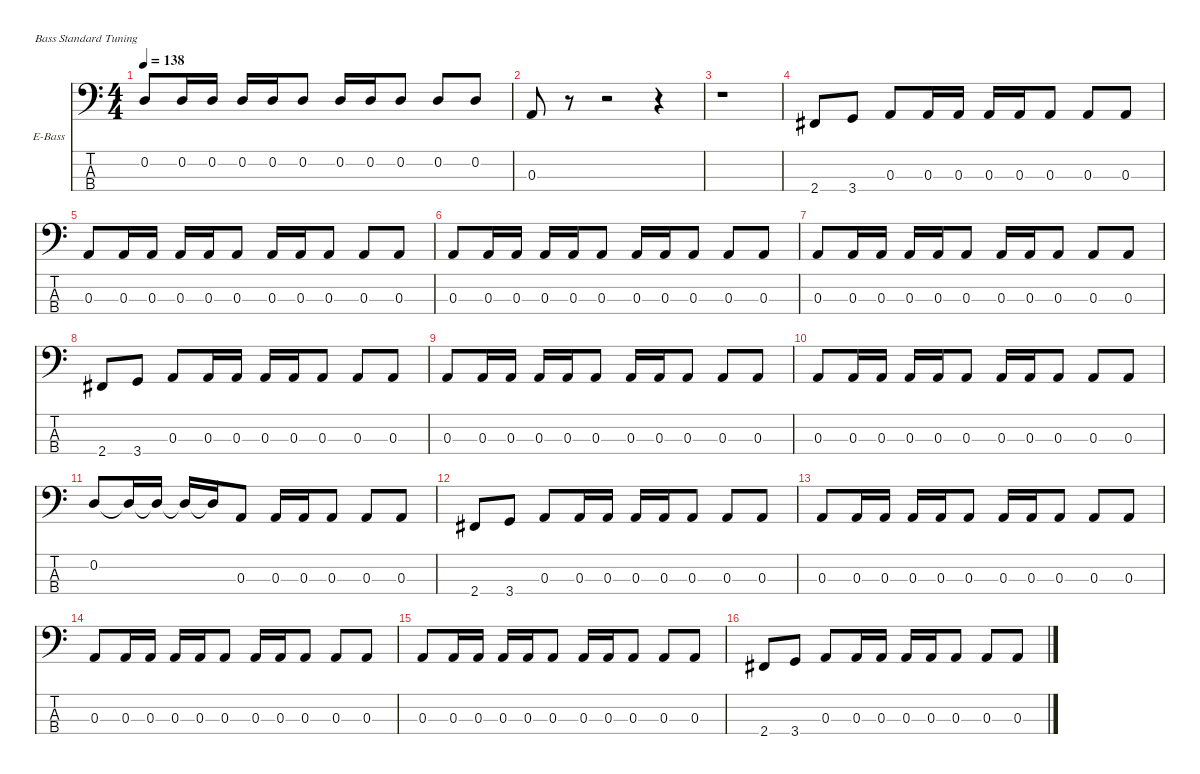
\hideDynamics
\bracketExtendMode nobrackets
\firstSystemTrackNameOrientation horizontal
\otherSystemsTrackNameOrientation horizontal
\track ("Joe Satriani" "E-Bass") {instrument electricbassfinger}
\staff {score tabs}
\tuning (G2 D2 A1 E1)
\ts (4 4)
\tempo 138
\clef f4
\ks c
0.2.8{dy f beam Up} 0.2.16{beam Up} 0.2.16{beam Up} 0.2.16{beam Up} 0.2.16{beam Up} 0.2.8{beam Up} 0.2.16{beam Up} 0.2.16{beam Up} 0.2.8{beam Up} 0.2.8{beam Up} 0.2.8{beam Up} |
0.3.8{beam Up} r.8{beam Up} r.2{beam Up} r.4{beam Up} |
r.1{beam Down} |
2.4{acc #}.8{beam Up} 3.4.8{beam Up} 0.3.8{beam Up} 0.3.16{beam Up} 0.3.16{beam Up} 0.3.16{beam Up} 0.3.16{beam Up} 0.3.8{beam Up} 0.3.8{beam Up} 0.3.8{beam Up} |
0.3.8{beam Up} 0.3.16{beam Up} 0.3.16{beam Up} 0.3.16{beam Up} 0.3.16{beam Up} 0.3.8{beam Up} 0.3.16{beam Up} 0.3.16{beam Up} 0.3.8{beam Up} 0.3.8{beam Up} 0.3.8{beam Up} |
0.3.8{beam Up} 0.3.16{beam Up} 0.3.16{beam Up} 0.3.16{beam Up} 0.3.16{beam Up} 0.3.8{beam Up} 0.3.16{beam Up} 0.3.16{beam Up} 0.3.8{beam Up} 0.3.8{beam Up} 0.3.8{beam Up} |
0.3.8{beam Up} 0.3.16{beam Up} 0.3.16{beam Up} 0.3.16{beam Up} 0.3.16{beam Up} 0.3.8{beam Up} 0.3.16{beam Up} 0.3.16{beam Up} 0.3.8{beam Up} 0.3.8{beam Up} 0.3.8{beam Up} |
2.4{acc #}.8{beam Up} 3.4.8{beam Up} 0.3.8{beam Up} 0.3.16{beam Up} 0.3.16{beam Up} 0.3.16{beam Up} 0.3.16{beam Up} 0.3.8{beam Up} 0.3.8{beam Up} 0.3.8{beam Up} |
0.3.8{beam Up} 0.3.16{beam Up} 0.3.16{beam Up} 0.3.16{beam Up} 0.3.16{beam Up} 0.3.8{beam Up} 0.3.16{beam Up} 0.3.16{beam Up} 0.3.8{beam Up} 0.3.8{beam Up} 0.3.8{beam Up} |
0.3.8{beam Up} 0.3.16{beam Up} 0.3.16{beam Up} 0.3.16{beam Up} 0.3.16{beam Up} 0.3.8{beam Up} 0.3.16{beam Up} 0.3.16{beam Up} 0.3.8{beam Up} 0.3.8{beam Up} 0.3.8{beam Up} |
0.2.8{beam Up} 0.2{t}.16{beam Up} 0.2{t}.16{beam Up} 0.2{t}.16{beam Up} 0.2{t}.16{beam Up} 0.3.8{beam Up} 0.3.16{beam Up} 0.3.16{beam Up} 0.3.8{beam Up} 0.3.8{beam Up} 0.3.8{beam Up} |
2.4{acc #}.8{beam Up} 3.4.8{beam Up} 0.3.8{beam Up} 0.3.16{beam Up} 0.3.16{beam Up} 0.3.16{beam Up} 0.3.16{beam Up} 0.3.8{beam Up} 0.3.8{beam Up} 0.3.8{beam Up} |
0.3.8{beam Up} 0.3.16{beam Up} 0.3.16{beam Up} 0.3.16{beam Up} 0.3.16{beam Up} 0.3.8{beam Up} 0.3.16{beam Up} 0.3.16{beam Up} 0.3.8{beam Up} 0.3.8{beam Up} 0.3.8{beam Up} |
0.3.8{beam Up} 0.3.16{beam Up} 0.3.16{beam Up} 0.3.16{beam Up} 0.3.16{beam Up} 0.3.8{beam Up} 0.3.16{beam Up} 0.3.16{beam Up} 0.3.8{beam Up} 0.3.8{beam Up} 0.3.8{beam Up} |
0.3.8{beam Up} 0.3.16{beam Up} 0.3.16{beam Up} 0.3.16{beam Up} 0.3.16{beam Up} 0.3.8{beam Up} 0.3.16{beam Up} 0.3.16{beam Up} 0.3.8{beam Up} 0.3.8{beam Up} 0.3.8{beam Up} |
2.4{acc #}.8{beam Up} 3.4.8{beam Up} 0.3.8{beam Up} 0.3.16{beam Up} 0.3.16{beam Up} 0.3.16{beam Up} 0.3.16{beam Up} 0.3.8{beam Up} 0.3.8{beam Up} 0.3.8{beam Up}
